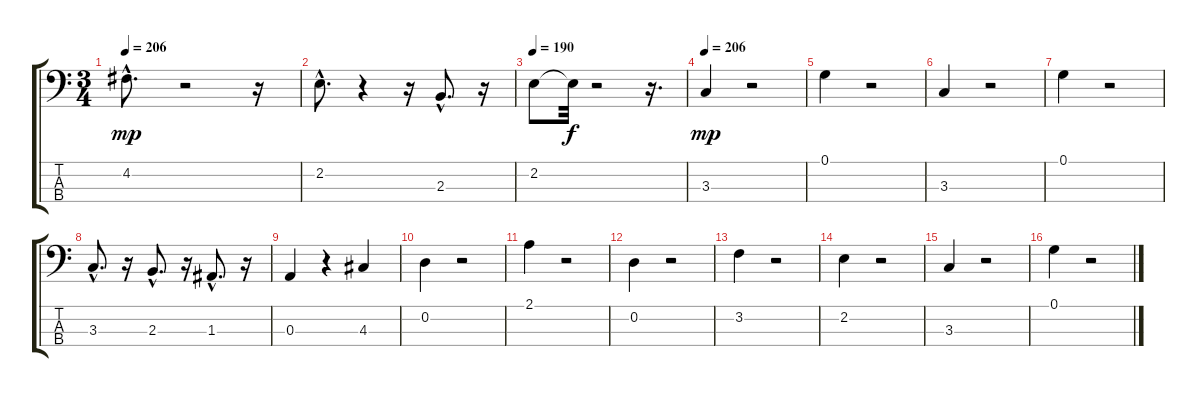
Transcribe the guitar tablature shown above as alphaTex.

\track "" {instrument electricbasspick}
\staff {score tabs}
\tuning (G2 D2 A1 E1) {hide}
\ts (3 4)
\tempo 206
\clef f4
\ks c
4.2{hac}.8{d dy mp} r.2 r.16 |
2.2{hac}.8{d} r.4 r.16 2.3{hac}.8{d} r.16 |
\tempo 190
2.2.8 2.2{t}.32{dy f} r.2 r.16{d} |
\tempo 206
3.3.4{dy mp} r.2 |
0.1.4 r.2 |
3.3.4 r.2 |
0.1.4 r.2 |
3.3{hac}.8{d} r.16 2.3{hac}.8{d} r.16 1.3{hac}.8{d} r.16 |
0.3.4 r.4 4.3.4 |
0.2.4 r.2 |
2.1.4 r.2 |
0.2.4 r.2 |
3.2.4 r.2 |
2.2.4 r.2 |
3.3.4 r.2 |
0.1.4 r.2
